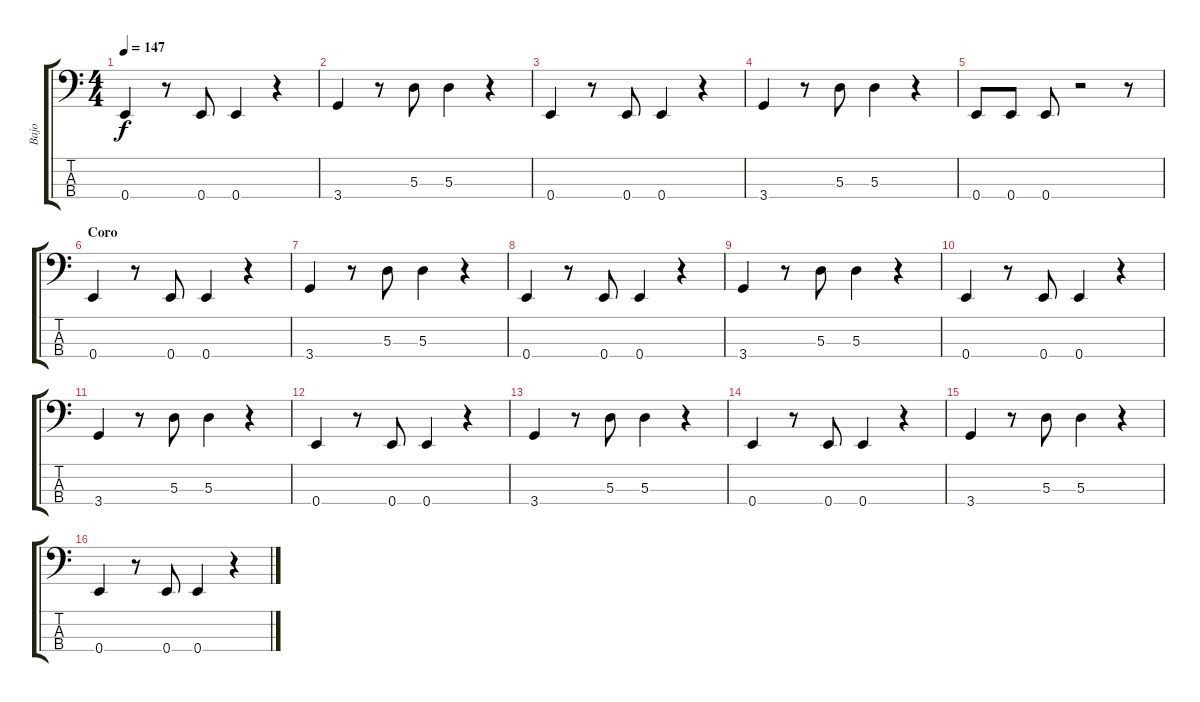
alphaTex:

\track ("Bajo" "Bajo") {instrument electricbassfinger}
\staff {score tabs}
\tuning (G2 D2 A1 E1) {hide}
\ts (4 4)
\tempo 147
\clef f4
\ks c
0.4.4{dy f} r.8 0.4.8 0.4.4 r.4 |
3.4.4 r.8 5.3.8 5.3.4 r.4 |
0.4.4 r.8 0.4.8 0.4.4 r.4 |
3.4.4 r.8 5.3.8 5.3.4 r.4 |
0.4.8 0.4.8 0.4.8 r.2 r.8 |
\section ("" "Coro")
0.4.4 r.8 0.4.8 0.4.4 r.4 |
3.4.4 r.8 5.3.8 5.3.4 r.4 |
0.4.4 r.8 0.4.8 0.4.4 r.4 |
3.4.4 r.8 5.3.8 5.3.4 r.4 |
0.4.4 r.8 0.4.8 0.4.4 r.4 |
3.4.4 r.8 5.3.8 5.3.4 r.4 |
0.4.4 r.8 0.4.8 0.4.4 r.4 |
3.4.4 r.8 5.3.8 5.3.4 r.4 |
0.4.4 r.8 0.4.8 0.4.4 r.4 |
3.4.4 r.8 5.3.8 5.3.4 r.4 |
0.4.4 r.8 0.4.8 0.4.4 r.4
